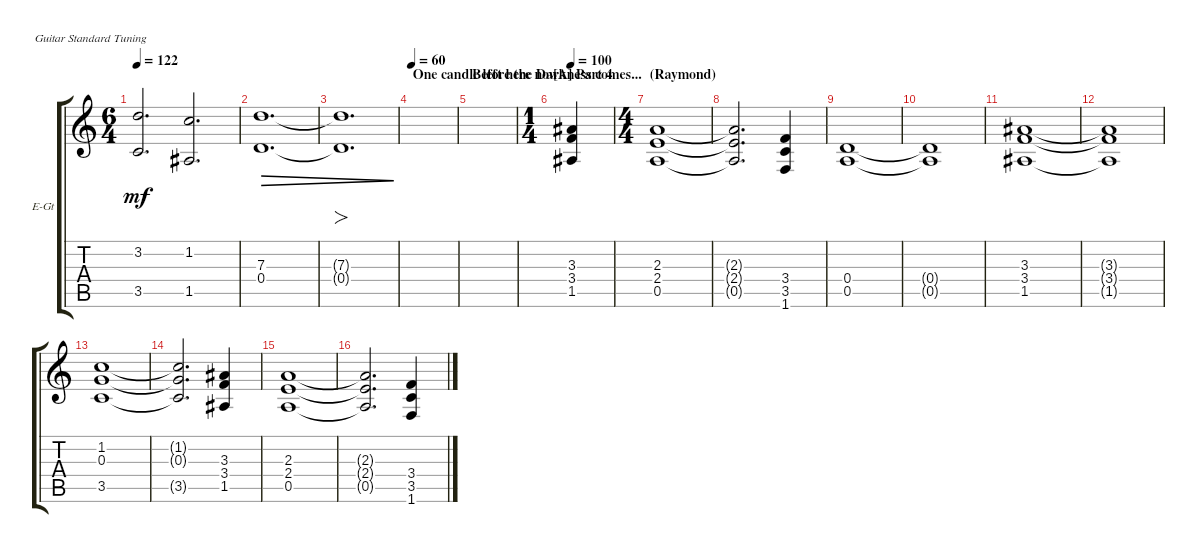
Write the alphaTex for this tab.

\bracketExtendMode groupsimilarinstruments
\firstSystemTrackNameOrientation horizontal
\otherSystemsTrackNameOrientation horizontal
\track ("Electric Guitar 1" "E-Gt") {instrument distortionguitar}
\staff {score tabs}
\tuning (E4 B3 G3 D3 A2 E2)
\ts (6 4)
\tempo 122
\clef g2
\ks c
(3.5 3.2).2{d dy mf} (1.5 1.2).2{d} |
(0.4 7.3).1{d dec} |
(0.4{t} 7.3{t}).1{fo d dec} |
\section ("" "One candle left here now")
\tempo 60
|
\section ("" "Before the Darkness comes...")
|
\ts (1 4)
\section ("A" "Part 4")
\tempo 100
(3.3 1.5 3.4).4 |
\ts (4 4)
\section ("" "(Raymond)")
(2.3 0.5 2.4).1 |
(2.3{t} 0.5{t} 2.4{t}).2{d} (3.4 3.5 1.6).4 |
(0.4 0.5).1 |
(0.4{t} 0.5{t}).1 |
(3.3 3.4 1.5).1 |
(3.3{t} 3.4{t} 1.5{t}).1 |
(1.2 0.3 3.5).1 |
(1.2{t} 0.3{t} 3.5{t}).2{d} (3.3 1.5 3.4).4 |
(2.3 0.5 2.4).1 |
(2.3{t} 0.5{t} 2.4{t}).2{d} (3.4 3.5 1.6).4
